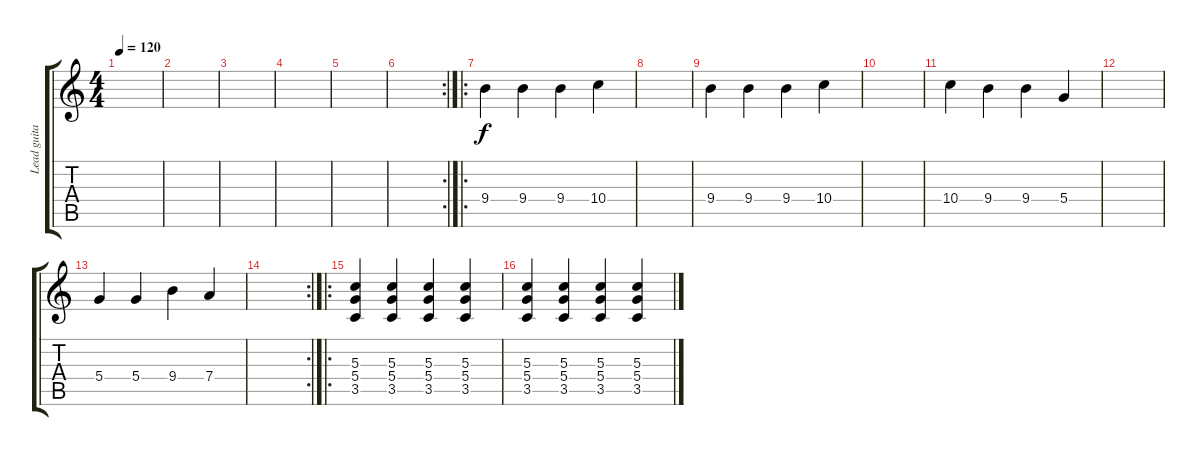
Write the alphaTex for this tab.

\track ("Lead guitar" "Lead guita") {instrument overdrivenguitar}
\staff {score tabs}
\tuning (E4 B3 G3 D3 A2 E2) {hide}
\ts (4 4)
\tempo 120
\clef g2
\ks c
|
|
|
|
|
\rc 2
|
\ro
9.4.4 9.4.4 9.4.4 10.4.4 |
|
9.4.4 9.4.4 9.4.4 10.4.4 |
|
10.4.4 9.4.4 9.4.4 5.4.4 |
|
5.4.4 5.4.4 9.4.4 7.4.4 |
\rc 2
|
\ro
(5.3 5.4 3.5).4 (5.3 5.4 3.5).4 (5.3 5.4 3.5).4 (5.3 5.4 3.5).4 |
(5.3 5.4 3.5).4 (5.3 5.4 3.5).4 (5.3 5.4 3.5).4 (5.3 5.4 3.5).4
